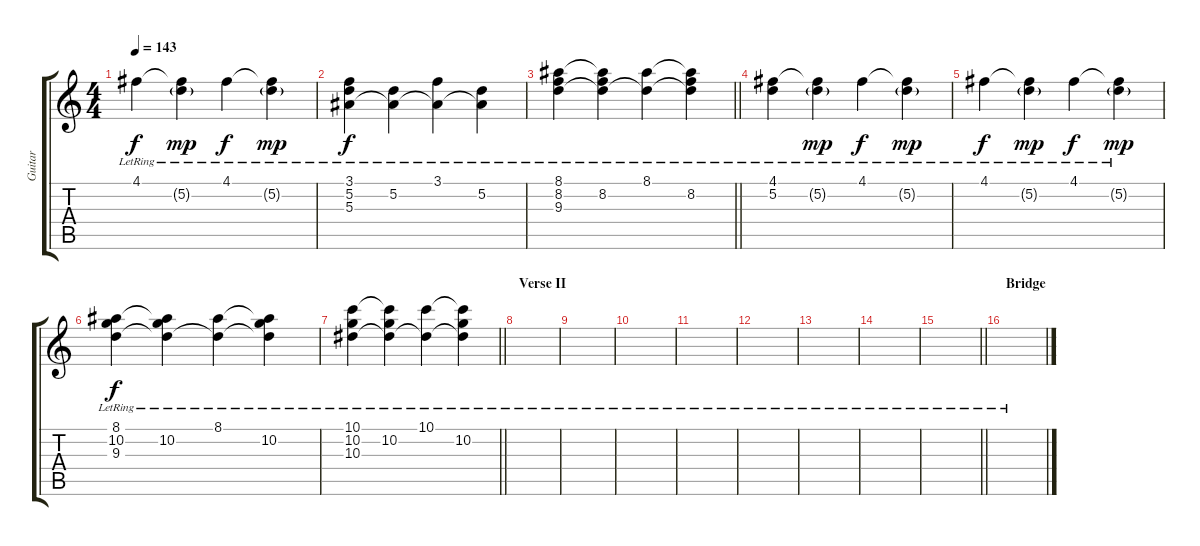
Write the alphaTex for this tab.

\track ("Guitar" "Guitar") {instrument electricguitarclean}
\staff {score tabs}
\tuning (D4 A3 F3 C3 G2 D2) {hide}
\ts (4 4)
\tempo 143
\clef g2
\ks c
4.1{lr}.4{dy f} (4.1{t} 5.2{g lr}).4{dy mp} 4.1{lr}.4{dy f} (4.1{t} 5.2{g lr}).4{dy mp} |
(3.1{lr} 5.2{lr} 5.3{lr}).4{dy f} (5.2{lr} 5.3{t}).4 (3.1{lr} 5.3{t}).4 (5.2{lr} 5.3{t}).4 |
\barLineRight lightlight
(8.1{lr} 8.2{lr} 9.3{lr}).4 (8.1{t} 8.2{lr} 9.3{t}).4 (8.1{lr} 9.3{t}).4 (8.1{t} 8.2{lr} 9.3{t}).4 |
(4.1{lr} 5.2{lr}).4 (4.1{t} 5.2{g lr}).4{dy mp} 4.1{lr}.4{dy f} (4.1{t} 5.2{g lr}).4{dy mp} |
4.1{lr}.4{dy f} (4.1{t} 5.2{g lr}).4{dy mp} 4.1{lr}.4{dy f} (4.1{t} 5.2{g lr}).4{dy mp} |
(8.1{lr} 10.2{lr} 9.3{lr}).4{dy f} (8.1{t} 10.2{lr} 9.3{t}).4 (8.1{lr} 9.3{t}).4 (8.1{t} 10.2{lr} 9.3{t}).4 |
\barLineRight lightlight
(10.1{lr} 10.2{lr} 10.3{lr}).4 (10.1{t} 10.2{lr} 10.3{t}).4 (10.1{lr} 10.3{t}).4 (10.1{t} 10.2{lr} 10.3{t}).4 |
\section ("" "Verse II")
|
|
|
|
|
|
|
\barLineRight lightlight
|
\section ("" "Bridge")
